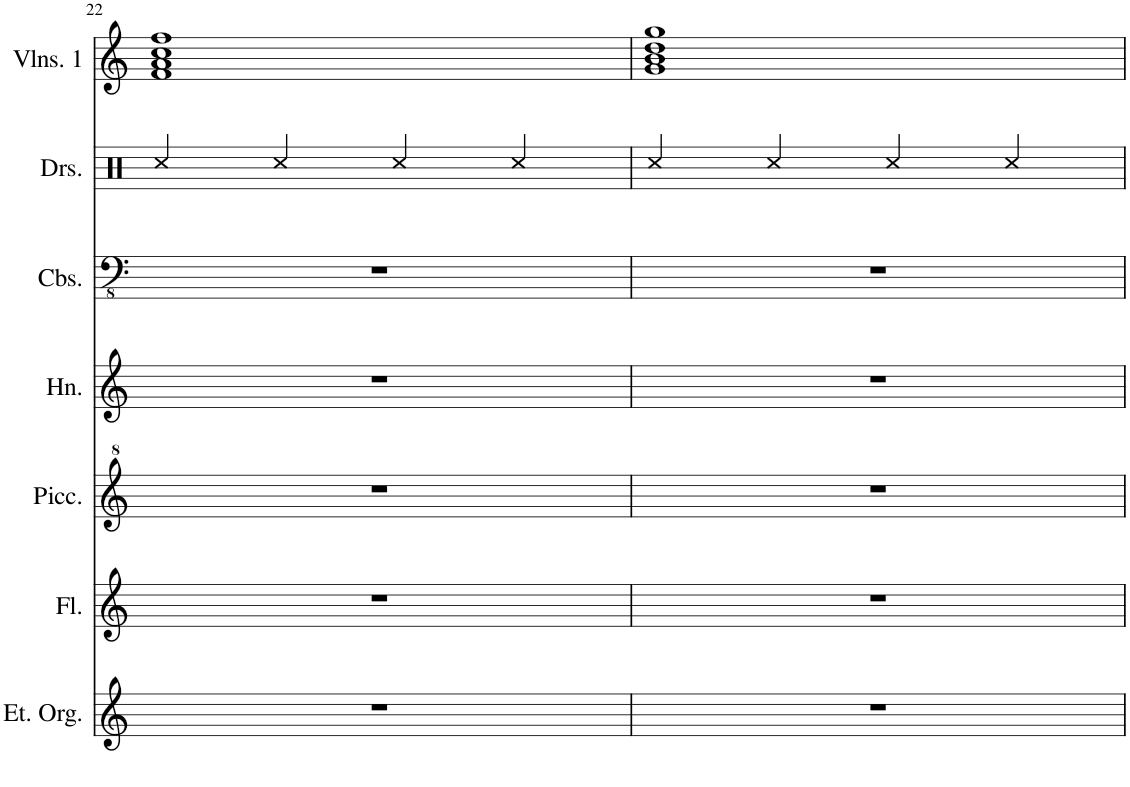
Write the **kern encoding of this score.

**kern	**kern	**kern	**kern	**kern	**kern	**kern
*part7	*part6	*part5	*part4	*part3	*part2	*part1
*staff7	*staff6	*staff5	*staff4	*staff3	*staff2	*staff1
*I"Electronic Organ	*I"Flute	*I"Piccolo	*I"Horn	*I"Contrabasses	*I"Drumset	*I"Violins 1
*I'Et. Org.	*I'Fl.	*I'Picc.	*I'Hn.	*I'Cbs.	*I'Drs.	*I'Vlns. 1
!!LO:PB:g=z
*clefG2	*clefG2	*clefG^2	*clefG2	*clefFv4	*clefX	*clefG2
*	*	*Trd-7c-12	*Trd4c7	*	*	*
*k[]	*k[]	*k[]	*k[]	*k[]	*k[]	*k[]
*M4/4	*M4/4	*M4/4	*M4/4	*M4/4	*M4/4	*M4/4
=22	=22	=22	=22	=22	=22	=22
1r	1r	1r	1r	1r	4cc/	1f 1a 1cc 1ff
.	.	.	.	.	4cc/	.
.	.	.	.	.	4cc/	.
.	.	.	.	.	4cc/	.
=23	=23	=23	=23	=23	=23	=23
1r	1r	1r	1r	1r	4cc/	1g 1b 1dd 1gg
.	.	.	.	.	4cc/	.
.	.	.	.	.	4cc/	.
.	.	.	.	.	4cc/	.
=	=	=	=	=	=	=
*-	*-	*-	*-	*-	*-	*-
